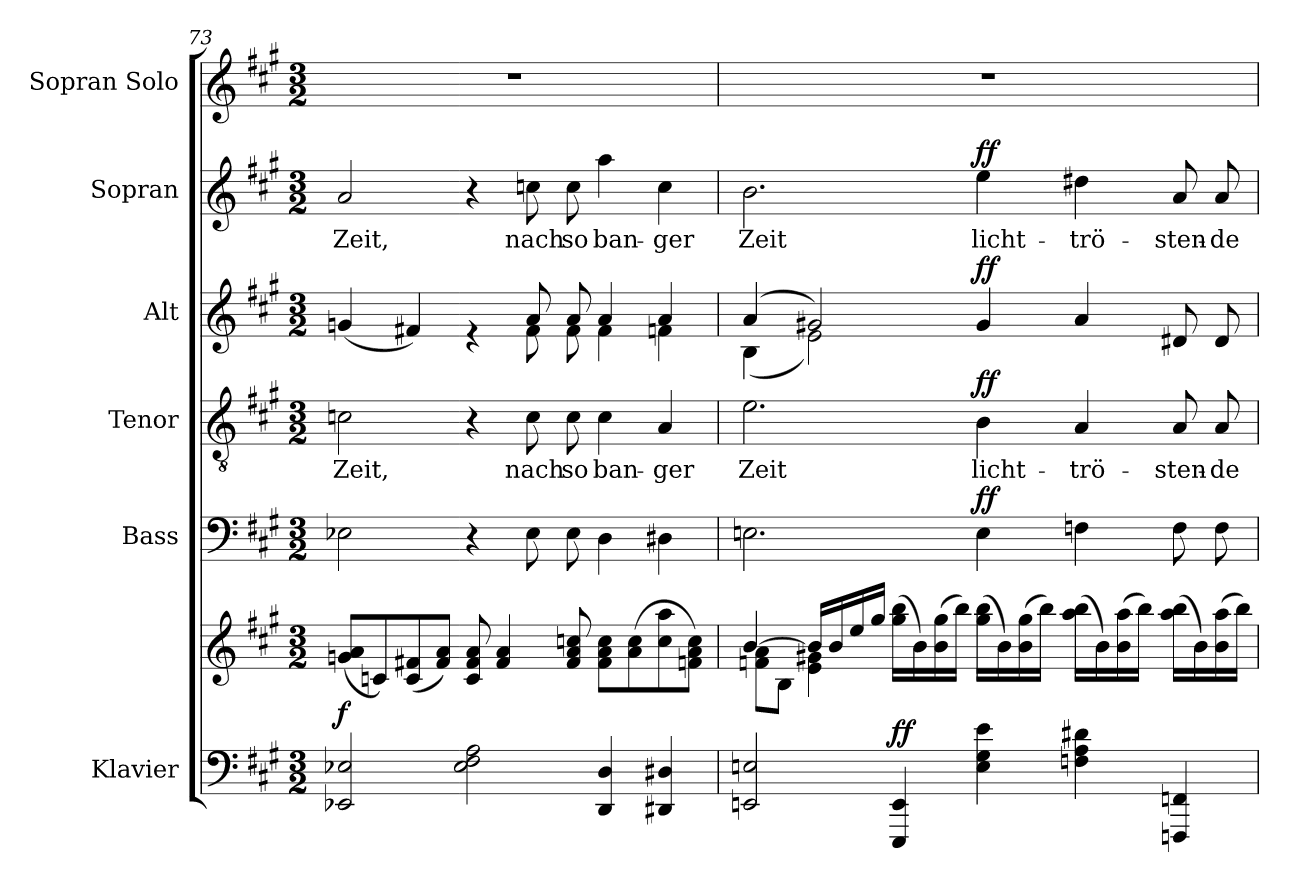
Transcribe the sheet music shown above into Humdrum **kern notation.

**kern	**kern	**dynam	**kern	**dynam	**kern	**text	**dynam	**kern	**dynam	**kern	**text	**dynam	**kern
*part6	*part6	*part6	*part5	*part5	*part4	*part4	*part4	*part3	*part3	*part2	*part2	*part2	*part1
*staff7	*staff6	*staff6/7	*staff5	*staff5	*staff4	*staff4	*staff4	*staff3	*staff3	*staff2	*staff2	*staff2	*staff1
*I"Klavier	*	*	*I"Bass	*	*I"Tenor	*	*	*I"Alt	*	*I"Sopran	*	*	*I"Sopran Solo
*	*	*	*I'B	*	*I'T	*	*	*I'A	*	*I'S	*	*	*
!!LO:PB:g=z
*clefF4	*clefG2	*	*clefF4	*	*clefGv2	*	*	*clefG2	*	*clefG2	*	*	*clefG2
*k[f#c#g#]	*k[f#c#g#]	*	*k[f#c#g#]	*	*k[f#c#g#]	*	*	*k[f#c#g#]	*	*k[f#c#g#]	*	*	*k[f#c#g#]
*M3/2	*M3/2	*	*M3/2	*	*M3/2	*	*	*M3/2	*	*M3/2	*	*	*M3/2
=73	=73	=73	=73	=73	=73	=73	=73	=73	=73	=73	=73	=73	=73
!	!	!LO:DY:a=2	!	!	!	!LO:LY:b	!	!	!	!	!LO:LY:b	!	!
*	*	*	*	*	*	*	*	*^	*	*	*	*	*
2EE-X/ 2E-X/	(>8gn/ 8a/L	f	2E-X\	.	2cn\	Zeit,	.	(4gn/	2.ryy	.	2a/	Zeit,	.	1.r
.	8cn/)	.	.	.	.	.	.	.	.	.	.	.	.	.
.	(>8c/ 8f#X/	.	.	.	.	.	.	4f#X/)	.	.	.	.	.	.
.	8f#/ 8a/J)	.	.	.	.	.	.	.	.	.	.	.	.	.
2E-\ 2F#\ 2A\	8c/ 8f#/ 8a/	.	4r	.	4r	.	.	4re	.	.	4r	.	.	.
.	4f#/ 4a/	.	.	.	.	.	.	.	.	.	.	.	.	.
!	!	!	!	!	!	!LO:LY:b	!	!	!	!	!	!LO:LY:b	!	!
.	.	.	8E-\	.	8c\	nach	.	8a/	8f#\	.	8ccn\	nach	.	.
!	!	!	!	!	!	!LO:LY:b	!	!	!	!	!	!LO:LY:b	!	!
.	8f#/ 8a/ 8ccn/	.	8E-\	.	8c\	so	.	8a/	8f#\	.	8cc\	so	.	.
!	!	!	!	!	!	!LO:LY:b	!	!	!	!	!	!LO:LY:b	!	!
4DD/ 4D/	8f#\ 8a\ 8cc\L	.	4D\	.	4c\	ban-	.	4a/	4f#\	.	4aa\	ban-	.	.
.	(8a\ 8cc\	.	.	.	.	.	.	.	.	.	.	.	.	.
!	!	!	!	!	!	!LO:LY:b	!	!	!	!	!	!LO:LY:b	!	!
4DD#X/ 4D#X/	8cc\ 8aa\	.	4D#X\	.	4A/	-ger	.	4a/	4fn\	.	4cc\	-ger	.	.
.	8fn\ 8a\ 8cc\J)	.	.	.	.	.	.	.	.	.	.	.	.	.
=74	=74	=74	=74	=74	=74	=74	=74	=74	=74	=74	=74	=74	=74	=74
*	*^	*	*	*	*	*	*	*	*	*	*	*	*	*
!	!	!	!	!	!	!	!LO:LY:b	!	!	!	!	!	!LO:LY:b	!	!
2EEn/ 2En/	[4b/	8fn\ 8a\L	.	2.En\	.	2.e\	Zeit	.	(4a/	(4B\	.	2.b\	Zeit	.	1.r
.	.	8B\J	.	.	.	.	.	.	.	.	.	.	.	.	.
.	16b/LL]	4e\ 4g#X\	.	.	.	.	.	.	2g#X/)	2e\)	.	.	.	.	.
.	16b/	.	.	.	.	.	.	.	.	.	.	.	.	.	.
.	16ee/	.	.	.	.	.	.	.	.	.	.	.	.	.	.
.	16gg#/JJ	.	.	.	.	.	.	.	.	.	.	.	.	.	.
!	!	!	!LO:DY:a=2	!	!	!	!	!	!	!	!	!	!	!	!
4EEE/ 4EE/	(>16gg#\ 16bb\LL	1ryy	ff	.	.	.	.	.	.	.	.	.	.	.	.
.	16b\)	.	.	.	.	.	.	.	.	.	.	.	.	.	.
.	(>16b\ 16gg#\	.	.	.	.	.	.	.	.	.	.	.	.	.	.
.	16bb\JJ)	.	.	.	.	.	.	.	.	.	.	.	.	.	.
!	!	!	!	!	!LO:DY:a	!	!LO:LY:b	!LO:DY:a	!	!	!LO:DY:a	!	!LO:LY:b	!LO:DY:a	!
4E\ 4G#\ 4e\	(>16gg#\ 16bb\LL	.	.	4E\	ff	4B\	licht-	ff	4g#/	2.ryy	ff	4ee\	licht-	ff	.
.	16b\)	.	.	.	.	.	.	.	.	.	.	.	.	.	.
.	(>16b\ 16gg#\	.	.	.	.	.	.	.	.	.	.	.	.	.	.
.	16bb\JJ)	.	.	.	.	.	.	.	.	.	.	.	.	.	.
!	!	!	!	!	!	!	!LO:LY:b	!	!	!	!	!	!LO:LY:b	!	!
4Fn\ 4A\ 4d#X\	(>16aa\ 16bb\LL	.	.	4Fn\	.	4A/	-trö-	.	4a/	.	.	4dd#X\	-trö-	.	.
.	16b\)	.	.	.	.	.	.	.	.	.	.	.	.	.	.
.	(>16b\ 16aa\	.	.	.	.	.	.	.	.	.	.	.	.	.	.
.	16bb\JJ)	.	.	.	.	.	.	.	.	.	.	.	.	.	.
!	!	!	!	!	!	!	!LO:LY:b	!	!	!	!	!	!LO:LY:b	!	!
4FFFn/ 4FFn/	(>16aa\ 16bb\LL	.	.	8F\	.	8A/	-sten-	.	8d#X/	.	.	8a/	-sten-	.	.
.	16b\)	.	.	.	.	.	.	.	.	.	.	.	.	.	.
!	!	!	!	!	!	!	!LO:LY:b	!	!	!	!	!	!LO:LY:b	!	!
.	(16b\ 16aa\	.	.	8F\	.	8A/	-de	.	8d#/	.	.	8a/	-de	.	.
.	16bb\JJ)	.	.	.	.	.	.	.	.	.	.	.	.	.	.
*	*v	*v	*	*	*	*	*	*	*v	*v	*	*	*	*	*
=	=	=	=	=	=	=	=	=	=	=	=	=	=
*-	*-	*-	*-	*-	*-	*-	*-	*-	*-	*-	*-	*-	*-
